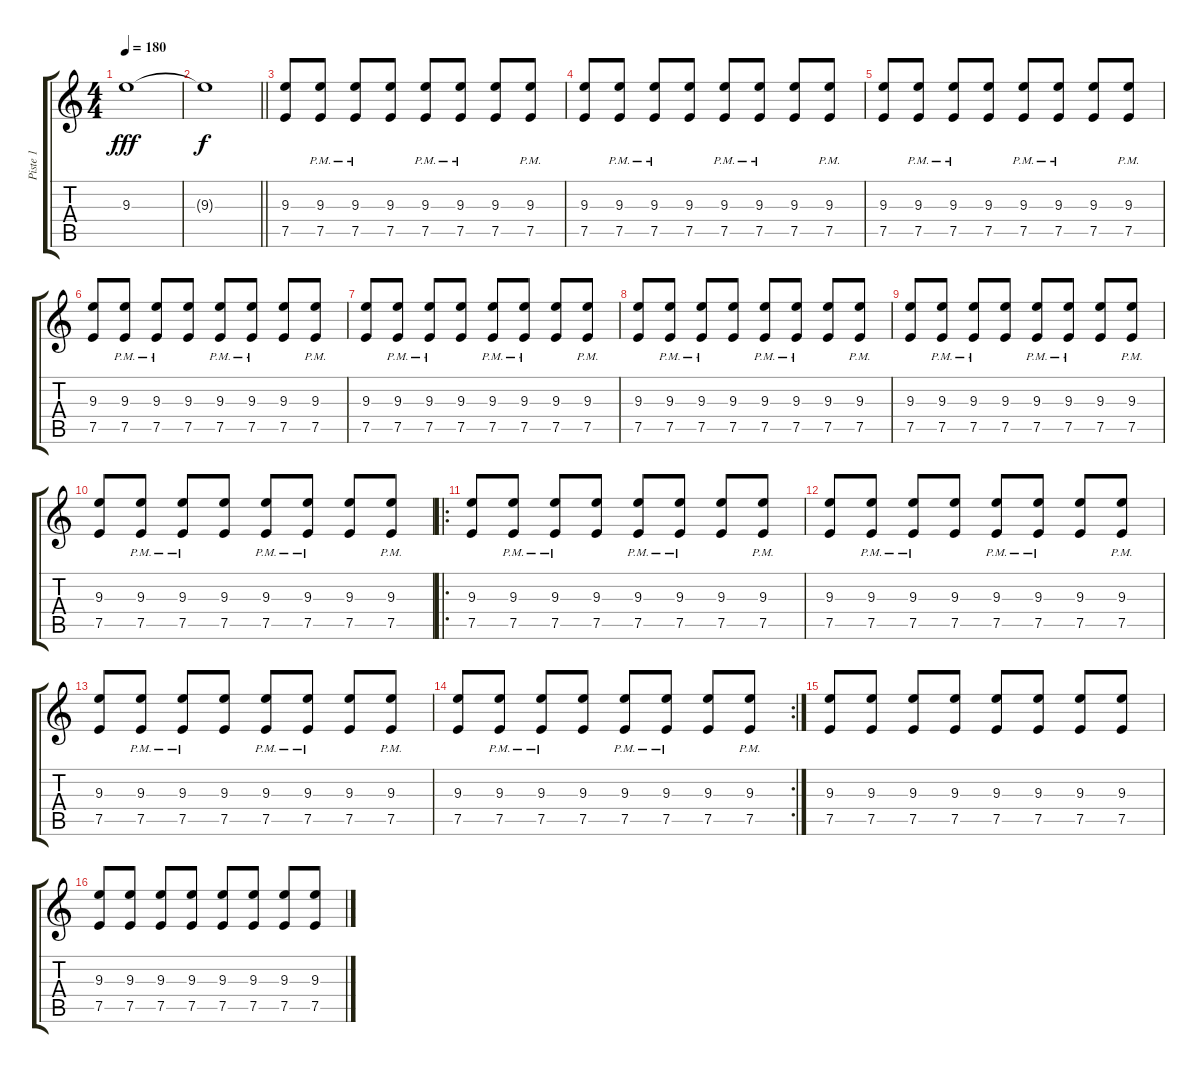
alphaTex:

\track ("Piste 1" "Piste 1") {instrument overdrivenguitar}
\staff {score tabs}
\tuning (E4 B3 G3 D3 A2 E2) {hide}
\ts (4 4)
\tempo 180
\clef g2
\ks c
9.3.1{dy fff} |
\barLineRight lightlight
9.3{t}.1{dy f} |
(9.3 7.5).8 (9.3{pm} 7.5{pm}).8 (9.3{pm} 7.5{pm}).8 (9.3 7.5).8 (9.3{pm} 7.5{pm}).8 (9.3{pm} 7.5{pm}).8 (9.3 7.5).8 (9.3{pm} 7.5{pm}).8 |
(9.3 7.5).8 (9.3{pm} 7.5{pm}).8 (9.3{pm} 7.5{pm}).8 (9.3 7.5).8 (9.3{pm} 7.5{pm}).8 (9.3{pm} 7.5{pm}).8 (9.3 7.5).8 (9.3{pm} 7.5{pm}).8 |
(9.3 7.5).8 (9.3{pm} 7.5{pm}).8 (9.3{pm} 7.5{pm}).8 (9.3 7.5).8 (9.3{pm} 7.5{pm}).8 (9.3{pm} 7.5{pm}).8 (9.3 7.5).8 (9.3{pm} 7.5{pm}).8 |
(9.3 7.5).8 (9.3{pm} 7.5{pm}).8 (9.3{pm} 7.5{pm}).8 (9.3 7.5).8 (9.3{pm} 7.5{pm}).8 (9.3{pm} 7.5{pm}).8 (9.3 7.5).8 (9.3{pm} 7.5{pm}).8 |
(9.3 7.5).8 (9.3{pm} 7.5{pm}).8 (9.3{pm} 7.5{pm}).8 (9.3 7.5).8 (9.3{pm} 7.5{pm}).8 (9.3{pm} 7.5{pm}).8 (9.3 7.5).8 (9.3{pm} 7.5{pm}).8 |
(9.3 7.5).8 (9.3{pm} 7.5{pm}).8 (9.3{pm} 7.5{pm}).8 (9.3 7.5).8 (9.3{pm} 7.5{pm}).8 (9.3{pm} 7.5{pm}).8 (9.3 7.5).8 (9.3{pm} 7.5{pm}).8 |
(9.3 7.5).8 (9.3{pm} 7.5{pm}).8 (9.3{pm} 7.5{pm}).8 (9.3 7.5).8 (9.3{pm} 7.5{pm}).8 (9.3{pm} 7.5{pm}).8 (9.3 7.5).8 (9.3{pm} 7.5{pm}).8 |
(9.3 7.5).8 (9.3{pm} 7.5{pm}).8 (9.3{pm} 7.5{pm}).8 (9.3 7.5).8 (9.3{pm} 7.5{pm}).8 (9.3{pm} 7.5{pm}).8 (9.3 7.5).8 (9.3{pm} 7.5{pm}).8 |
\ro
(9.3 7.5).8 (9.3{pm} 7.5{pm}).8 (9.3{pm} 7.5{pm}).8 (9.3 7.5).8 (9.3{pm} 7.5{pm}).8 (9.3{pm} 7.5{pm}).8 (9.3 7.5).8 (9.3{pm} 7.5{pm}).8 |
(9.3 7.5).8 (9.3{pm} 7.5{pm}).8 (9.3{pm} 7.5{pm}).8 (9.3 7.5).8 (9.3{pm} 7.5{pm}).8 (9.3{pm} 7.5{pm}).8 (9.3 7.5).8 (9.3{pm} 7.5{pm}).8 |
(9.3 7.5).8 (9.3{pm} 7.5{pm}).8 (9.3{pm} 7.5{pm}).8 (9.3 7.5).8 (9.3{pm} 7.5{pm}).8 (9.3{pm} 7.5{pm}).8 (9.3 7.5).8 (9.3{pm} 7.5{pm}).8 |
\rc 2
(9.3 7.5).8 (9.3{pm} 7.5{pm}).8 (9.3{pm} 7.5{pm}).8 (9.3 7.5).8 (9.3{pm} 7.5{pm}).8 (9.3{pm} 7.5{pm}).8 (9.3 7.5).8 (9.3{pm} 7.5{pm}).8 |
(9.3 7.5).8 (9.3 7.5).8 (9.3 7.5).8 (9.3 7.5).8 (9.3 7.5).8 (9.3 7.5).8 (9.3 7.5).8 (9.3 7.5).8 |
(9.3 7.5).8 (9.3 7.5).8 (9.3 7.5).8 (9.3 7.5).8 (9.3 7.5).8 (9.3 7.5).8 (9.3 7.5).8 (9.3 7.5).8
